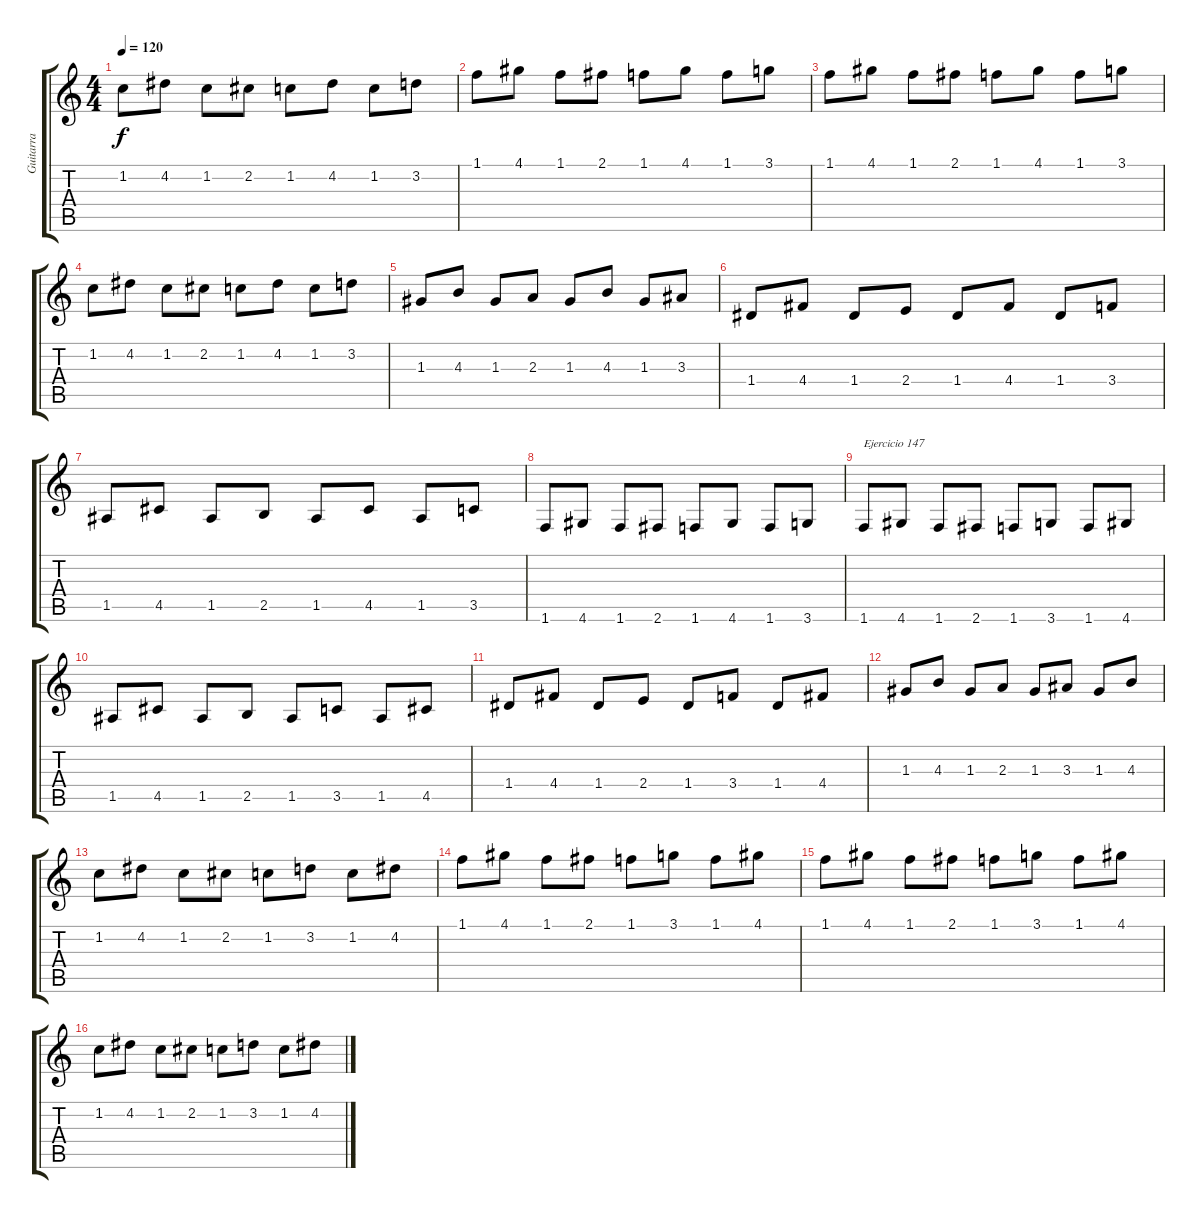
\track ("Guitarra" "Guitarra") {instrument acousticguitarnylon}
\staff {score tabs}
\tuning (E4 B3 G3 D3 A2 E2) {hide}
\ts (4 4)
\tempo 120
\clef g2
\ks c
1.2.8{dy f} 4.2.8 1.2.8 2.2.8 1.2.8 4.2.8 1.2.8 3.2.8 |
1.1.8 4.1.8 1.1.8 2.1.8 1.1.8 4.1.8 1.1.8 3.1.8 |
1.1.8 4.1.8 1.1.8 2.1.8 1.1.8 4.1.8 1.1.8 3.1.8 |
1.2.8 4.2.8 1.2.8 2.2.8 1.2.8 4.2.8 1.2.8 3.2.8 |
1.3.8 4.3.8 1.3.8 2.3.8 1.3.8 4.3.8 1.3.8 3.3.8 |
1.4.8 4.4.8 1.4.8 2.4.8 1.4.8 4.4.8 1.4.8 3.4.8 |
1.5.8 4.5.8 1.5.8 2.5.8 1.5.8 4.5.8 1.5.8 3.5.8 |
1.6.8 4.6.8 1.6.8 2.6.8 1.6.8 4.6.8 1.6.8 3.6.8 |
1.6.8{txt "Ejercicio 147"} 4.6.8 1.6.8 2.6.8 1.6.8 3.6.8 1.6.8 4.6.8 |
1.5.8 4.5.8 1.5.8 2.5.8 1.5.8 3.5.8 1.5.8 4.5.8 |
1.4.8 4.4.8 1.4.8 2.4.8 1.4.8 3.4.8 1.4.8 4.4.8 |
1.3.8 4.3.8 1.3.8 2.3.8 1.3.8 3.3.8 1.3.8 4.3.8 |
1.2.8 4.2.8 1.2.8 2.2.8 1.2.8 3.2.8 1.2.8 4.2.8 |
1.1.8 4.1.8 1.1.8 2.1.8 1.1.8 3.1.8 1.1.8 4.1.8 |
1.1.8 4.1.8 1.1.8 2.1.8 1.1.8 3.1.8 1.1.8 4.1.8 |
1.2.8 4.2.8 1.2.8 2.2.8 1.2.8 3.2.8 1.2.8 4.2.8
